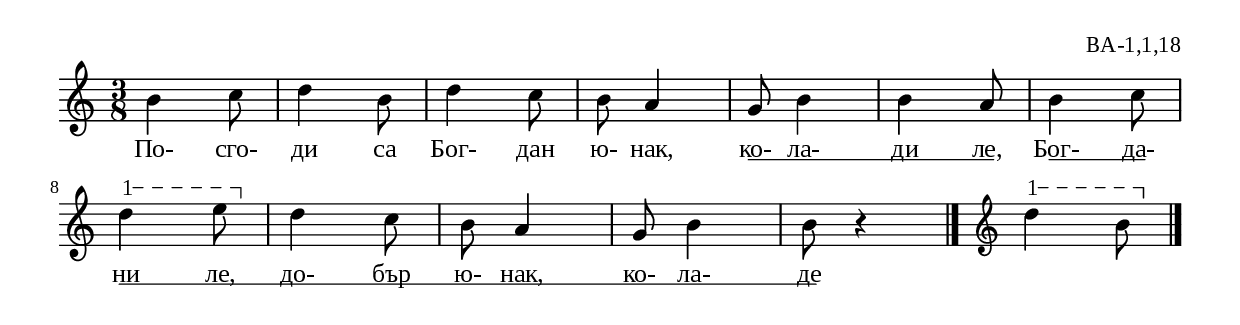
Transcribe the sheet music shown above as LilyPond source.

%{
ba_001_1_18
%}

\include "td-preamble.ly"

\score {
\relative c'' {
%\tempo 8 = 152
\time 3/8
b4 c8 | d4 b8 | d4 c8 | b8 a4 | g8 b4 | b4 a8 |
b4 c8 | 
\break
\varA
d4\startTextSpan e8\stopTextSpan | 
d4 c8 | b8 a4 | g8 b4 | b8 r4
 \bar "|." 
\set Score.measureLength = #(ly:make-moment 1 16)  
 s16 \bar ""  
 \set Score.measureLength = #(ly:make-moment 3 8)  
 \clef treble
 \varA
d4\startTextSpan b8\stopTextSpan
 \bar "|."  
}
\addlyrics { По- сго- ди са Бог- дан ю- нак, 
ко- \startTextSpan ла- ди ле, \stopTextSpan
Бог- \startTextSpan да- \stopTextSpan ни \startTextSpan ле, 
до- бър ю- нак, ко- ла- де \stopTextSpan }
%
\layout {
  indent = #0
  line-width = 190\mm
  ragged-right=##f
\context {
      \Lyrics
      \consists "Text_spanner_engraver"
      \override TextSpanner #'direction = #DOWN
      \override TextSpanner #'style = #'line    
      \override TextSpanner #'outside-staff-priority = ##f
      \override TextSpanner #'padding = #0.2 % sets the distance of the line from the lyrics
      \override TextSpanner #'bound-details =
      #`((left . ((Y . 0)
                  (padding . 0)
                  (attach-dir . ,LEFT)))
         (left-broken . ((end-on-note . #t)))
         (right . ((Y . 0)
                   (padding . 0)
                   (attach-dir . ,RIGHT))))
    }

}
%
\midi { 
	\context {
		\Score tempoWholesPerMinute = #(ly:make-moment 152 8)
		}
	}
}
%
\header{
  opus = "ВА-1,1,18"
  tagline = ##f
}


